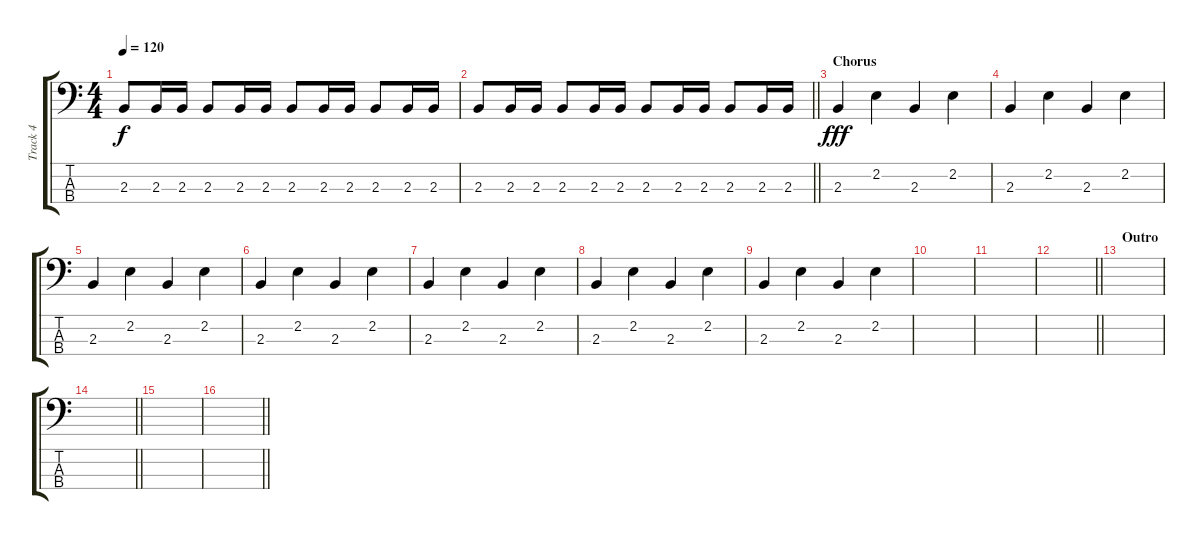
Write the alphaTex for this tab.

\track ("Track 4" "Track 4") {instrument electricbasspick}
\staff {score tabs}
\tuning (G2 D2 A1 E1) {hide}
\ts (4 4)
\tempo 120
\clef f4
\ks c
2.3.8{dy f} 2.3.16 2.3.16 2.3.8 2.3.16 2.3.16 2.3.8 2.3.16 2.3.16 2.3.8 2.3.16 2.3.16 |
\barLineRight lightlight
2.3.8 2.3.16 2.3.16 2.3.8 2.3.16 2.3.16 2.3.8 2.3.16 2.3.16 2.3.8 2.3.16 2.3.16 |
\section ("" "Chorus")
2.3.4{dy fff} 2.2.4 2.3.4 2.2.4 |
2.3.4 2.2.4 2.3.4 2.2.4 |
2.3.4 2.2.4 2.3.4 2.2.4 |
2.3.4 2.2.4 2.3.4 2.2.4 |
2.3.4 2.2.4 2.3.4 2.2.4 |
2.3.4 2.2.4 2.3.4 2.2.4 |
2.3.4 2.2.4 2.3.4 2.2.4 |
|
|
\barLineRight lightlight
|
\section ("" "Outro")
|
\barLineRight lightlight
|
|
\barLineRight lightlight
